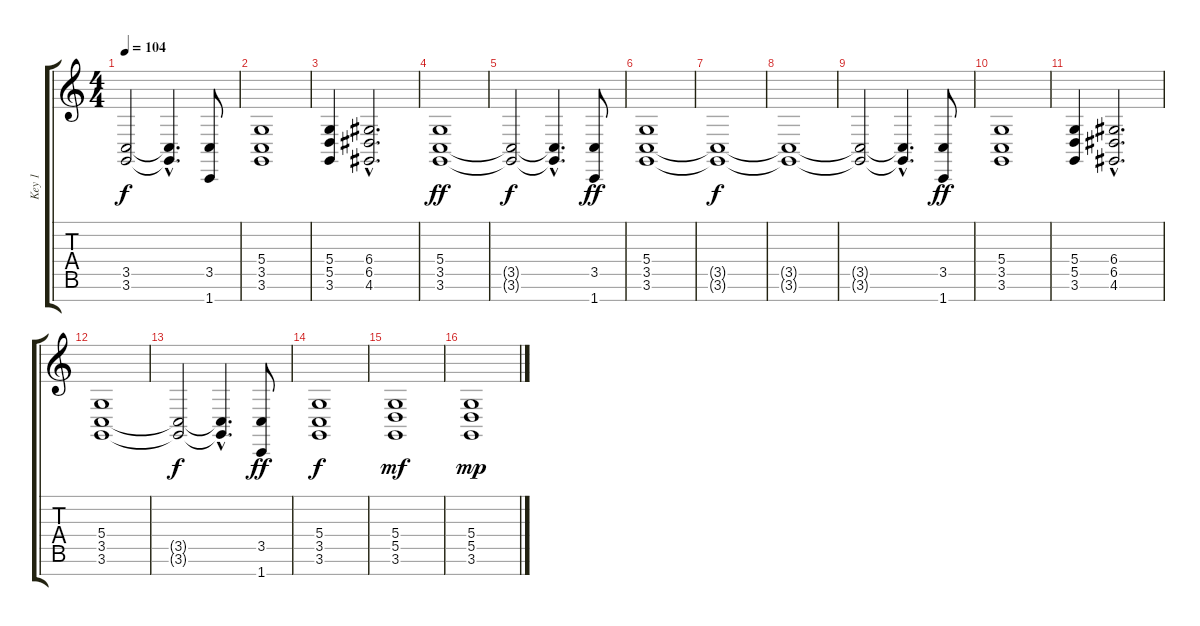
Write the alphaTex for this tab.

\track ("Key 1 " "Key 1 ") {instrument pad2warm}
\staff {score tabs}
\tuning (E4 B3 G3 D3 A2 E2 B1) {hide}
\ts (4 4)
\tempo 104
\clef g2
\ks c
(3.5{t} 3.6{t}).2{dy f} (3.5{hac t} 3.6{hac t}).4{d} (3.5 1.7).8 |
(5.4 3.5 3.6).1 |
(5.4 5.5 3.6).4 (6.4{hac} 6.5{hac} 4.6{hac}).2{d} |
(5.4 3.5 3.6).1{dy ff} |
(3.5{t} 3.6{t}).2{dy f} (3.5{hac t} 3.6{hac t}).4{d} (3.5 1.7).8{dy ff} |
(5.4 3.5 3.6).1 |
(3.5{t} 3.6{t}).1{dy f} |
(3.5{t} 3.6{t}).1 |
(3.5{t} 3.6{t}).2 (3.5{hac t} 3.6{hac t}).4{d} (3.5 1.7).8{dy ff} |
(5.4 3.5 3.6).1 |
(5.4 5.5 3.6).4 (6.4{hac} 6.5{hac} 4.6{hac}).2{d} |
(5.4 3.5 3.6).1 |
(3.5{t} 3.6{t}).2{dy f} (3.5{hac t} 3.6{hac t}).4{d} (3.5 1.7).8{dy ff} |
(5.4 3.5 3.6).1{dy f} |
(5.4 5.5 3.6).1{dy mf} |
(5.4 5.5 3.6).1{dy mp}
